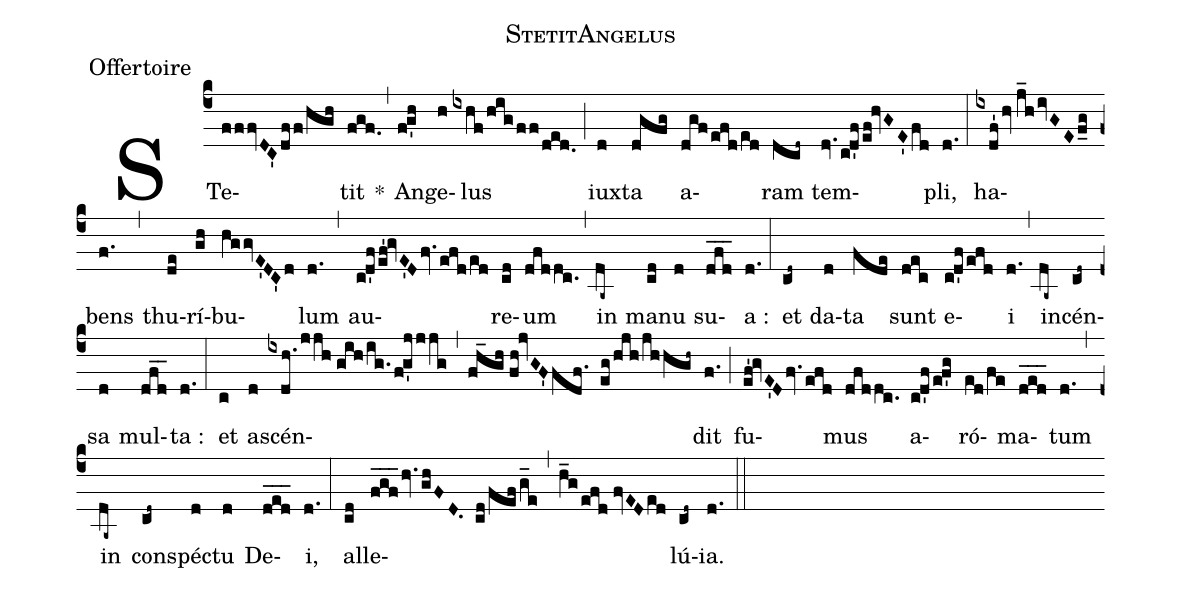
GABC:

name:StetitAngelus;
office-part:Offertoire;
%%
(c4) STe(fffvDC'dff!/hgh)tit(fgf.) *(,) An(f!g'h)ge(h)lus(ixhf!/hig!/ff!/ded.) (;) iux(d)ta(dgfg) a(dgf!/efd!/ed)ram(dcd~) tem(dv.c!d'f!/ef!hvGE'fd)pli,(d.) (:)
ha(ixdf'hv!//j_hivGEf_g)bens(f.) (,) thu(de)rí(gh)bu(hggvE'DC'd)lum(d.) (,) au(c!d'f!/ef'!gvE'Dfv.efd!/ed)re(cd)um(dfddc.) (,) in(da~) ma(cd)nu(d) su(dfd___)a :(d.) (:)
et(cd~) da(d)ta(fde) sunt(dec) e(c!d'f!/efd)i(d.) (,) in(da~)cén(cd~)sa(d) mul(dfd__)ta :(d.) (:)
et(c) a(d)scén(ixdh.!/jjh!//gih!/ig./f!g'j!/jjg,fh_gh!//fh!jvGF'fdf.! eg!/hjh!/jhhgh~)dit(f.) (;) fu(ef'!gvE'Dfv.efd)mus(dfddc.) a(c!d'f!/e!f'g)ró-(ed!/fe)ma(ded___)tum(d.) (,) in(da~) con(cd~)spé(d)ctu(d) De(ded___)i,(d.) (:)
al(cd)le(fgf___hv.ghFD. cd!/fef!/g_e,h_g!/efd!//fvEDed)lú(cd~)ia.(d.) (::)
